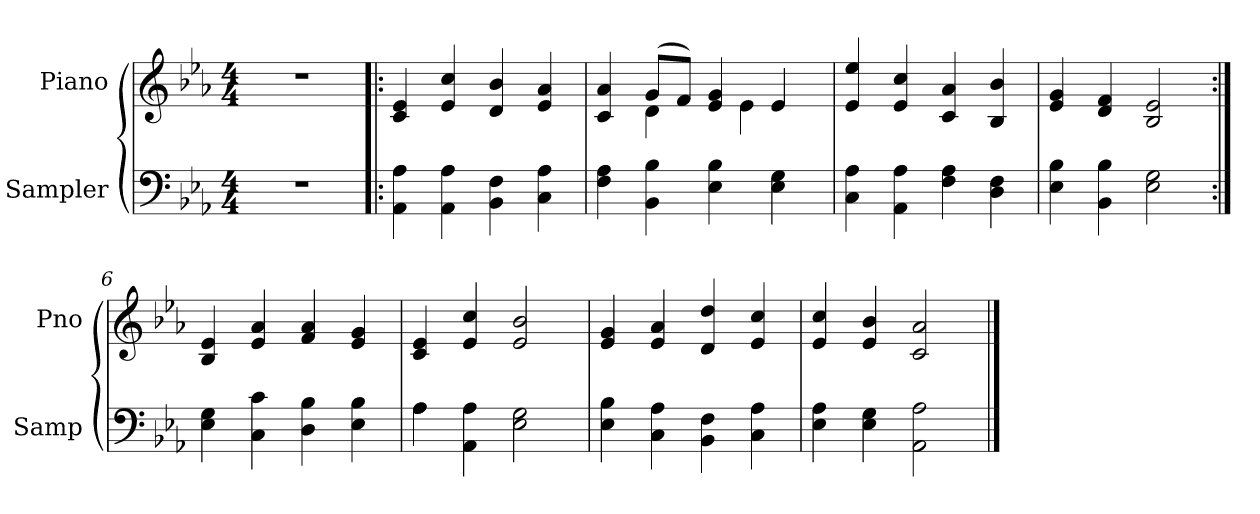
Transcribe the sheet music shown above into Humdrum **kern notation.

**kern	**kern
*part2	*part1
*staff2	*staff1
*I"Sampler	*I"Piano
*I'Samp	*I'Pno
*clefF4	*clefG2
*k[b-e-a-]	*k[b-e-a-]
*E-:	*E-:
*M4/4	*M4/4
=1	=1
1r	1r
=2!|:	=2!|:
4AA- 4A-	4c 4e-
4AA- 4A-	4e- 4cc
4BB- 4F	4d 4b-
4C 4A-	4e- 4a-
=3	=3
*	*^
4F 4A-	4c 4a-	4ryy
4BB- 4B-	(8g/L	4d
.	8f/J)	.
4E- 4B-	4e- 4g	8ryy
.	.	4e-
4E- 4G	4e-/	.
.	.	8ryy
*	*v	*v
=4	=4
4C 4A-	4e- 4ee-
4AA- 4A-	4e- 4cc
4F 4A-	4c 4a-
4D 4F	4B- 4b-
=5	=5
4E- 4B-	4e- 4g
4BB- 4B-	4d 4f
2E- 2G	2B- 2e-
=6:|!	=6:|!
4E- 4G	4B- 4e-
4C 4c	4e- 4a-
4D 4B-	4f 4a-
4E- 4B-	4e- 4g
=7	=7
*^	*
4A-\	4A-	4c 4e-
4AA- 4A-	2.ryy	4e- 4cc
2E- 2G	.	2e- 2b-
*v	*v	*
=8	=8
4E- 4B-	4e- 4g
4C 4A-	4e- 4a-
4BB- 4F	4d 4dd
4C 4A-	4e- 4cc
=9	=9
4E- 4A-	4e- 4cc
4E- 4G	4e- 4b-
2AA- 2A-	2c 2a-
==	==
*-	*-
